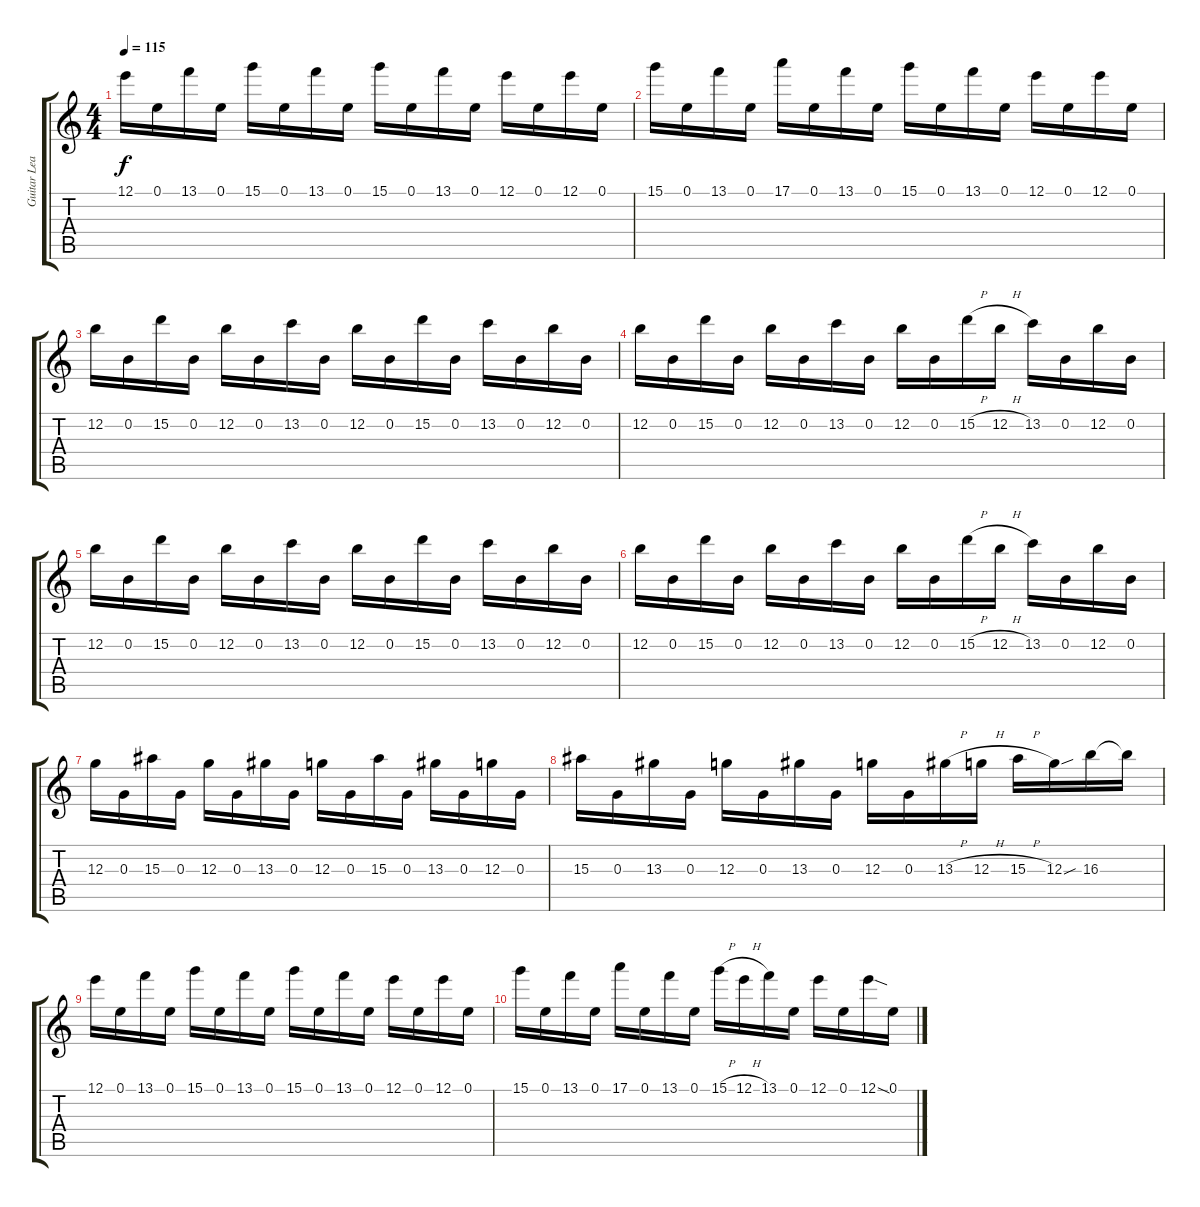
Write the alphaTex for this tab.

\track ("Guitar Lead" "Guitar Lea") {instrument overdrivenguitar}
\staff {score tabs}
\tuning (E4 B3 G3 D3 A2 E2) {hide}
\ts (4 4)
\tempo 115
\clef g2
\ks c
12.1.16{dy f} 0.1.16 13.1.16 0.1.16 15.1.16 0.1.16 13.1.16 0.1.16 15.1.16 0.1.16 13.1.16 0.1.16 12.1.16 0.1.16 12.1.16 0.1.16 |
15.1.16 0.1.16 13.1.16 0.1.16 17.1.16 0.1.16 13.1.16 0.1.16 15.1.16 0.1.16 13.1.16 0.1.16 12.1.16 0.1.16 12.1.16 0.1.16 |
12.2.16 0.2.16 15.2.16 0.2.16 12.2.16 0.2.16 13.2.16 0.2.16 12.2.16 0.2.16 15.2.16 0.2.16 13.2.16 0.2.16 12.2.16 0.2.16 |
12.2.16 0.2.16 15.2.16 0.2.16 12.2.16 0.2.16 13.2.16 0.2.16 12.2.16 0.2.16 15.2{h}.16 12.2{h}.16 13.2.16 0.2.16 12.2.16 0.2.16 |
12.2.16 0.2.16 15.2.16 0.2.16 12.2.16 0.2.16 13.2.16 0.2.16 12.2.16 0.2.16 15.2.16 0.2.16 13.2.16 0.2.16 12.2.16 0.2.16 |
12.2.16 0.2.16 15.2.16 0.2.16 12.2.16 0.2.16 13.2.16 0.2.16 12.2.16 0.2.16 15.2{h}.16 12.2{h}.16 13.2.16 0.2.16 12.2.16 0.2.16 |
12.3.16 0.3.16 15.3.16 0.3.16 12.3.16 0.3.16 13.3.16 0.3.16 12.3.16 0.3.16 15.3.16 0.3.16 13.3.16 0.3.16 12.3.16 0.3.16 |
15.3.16 0.3.16 13.3.16 0.3.16 12.3.16 0.3.16 13.3.16 0.3.16 12.3.16 0.3.16 13.3{h}.16 12.3{h}.16 15.3{h}.16 12.3{sou}.16 16.3.16 16.3{t}.16 |
12.1.16 0.1.16 13.1.16 0.1.16 15.1.16 0.1.16 13.1.16 0.1.16 15.1.16 0.1.16 13.1.16 0.1.16 12.1.16 0.1.16 12.1.16 0.1.16 |
15.1.16 0.1.16 13.1.16 0.1.16 17.1.16 0.1.16 13.1.16 0.1.16 15.1{h}.16 12.1{h}.16 13.1.16 0.1.16 12.1.16 0.1.16 12.1{sod}.16 0.1.16
